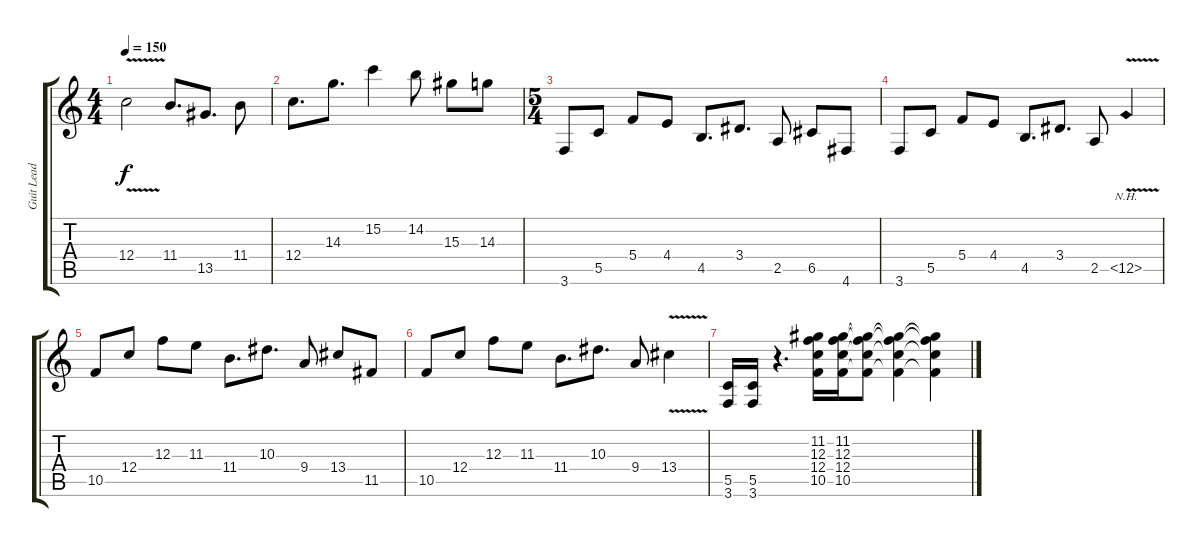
\track ("Guit Lead" "Guit Lead") {instrument distortionguitar}
\staff {score tabs}
\tuning (D4 A3 F3 C3 G2 D2) {hide}
\ts (4 4)
\tempo 150
\clef g2
\ks c
12.4{v}.2{dy f} 11.4.8{d} 13.5.8{d} 11.4.8 |
12.4.8{d} 14.3.8{d} 15.2.4 14.2.8 15.3.8 14.3.8 |
\ts (5 4)
3.6.8 5.5.8 5.4.8 4.4.8 4.5.8{d} 3.4.8{d} 2.5.8 6.5.8 4.6.8 |
3.6.8 5.5.8 5.4.8 4.4.8 4.5.8{d} 3.4.8{d} 2.5.8 6.5{nh v}.4 |
10.5.8 12.4.8 12.3.8 11.3.8 11.4.8{d} 10.3.8{d} 9.4.8 13.4.8 11.5.8 |
10.5.8 12.4.8 12.3.8 11.3.8 11.4.8{d} 10.3.8{d} 9.4.8 13.4{v}.4 |
(5.5 3.6).16 (5.5 3.6).16 r.4{d} (11.2 12.3 12.4 10.5).16 (11.2 12.3 12.4 10.5).16 (11.2{t} 12.3{t} 12.4{t} 10.5{t}).8 (11.2{t} 12.3{t} 12.4{t} 10.5{t}).4 (11.2{t} 12.3{t} 12.4{t} 10.5{t}).4
